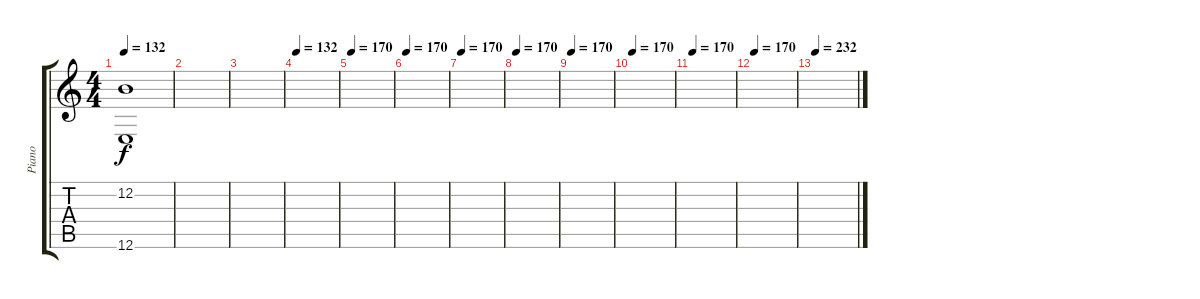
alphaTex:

\track ("Piano" "Piano") {instrument acousticgrandpiano}
\staff {score tabs}
\tuning (E4 B3 G3 D3 A2 E2) {hide}
\ts (4 4)
\tempo 132
\clef g2
\ks c
(12.2{t} 12.6{t}).1{dy f} |
|
|
\tempo 132
|
\tempo 170
|
\tempo 170
|
\tempo 170
|
\tempo 170
|
\tempo 170
|
\tempo 170
|
\tempo 170
|
\tempo 170
|
\tempo 232
